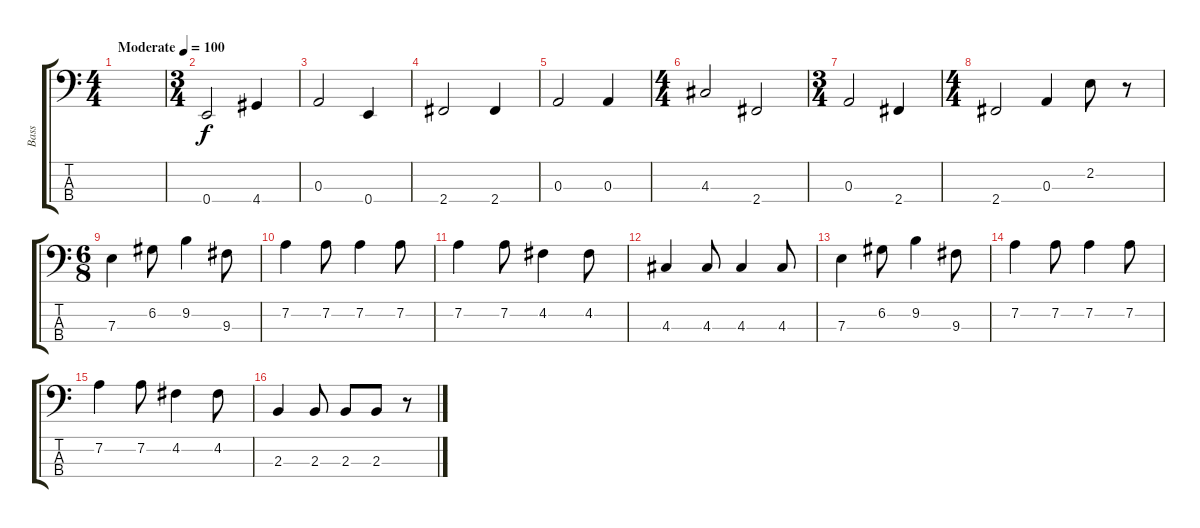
\track ("Bass" "Bass") {instrument electricbassfinger}
\staff {score tabs}
\tuning (G2 D2 A1 E1) {hide}
\ts (4 4)
\tempo (100 "Moderate")
\clef f4
\ks c
|
\ts (3 4)
0.4.2 4.4.4 |
0.3.2 0.4.4 |
2.4.2 2.4.4 |
0.3.2 0.3.4 |
\ts (4 4)
4.3.2 2.4.2 |
\ts (3 4)
0.3.2 2.4.4 |
\ts (4 4)
2.4.2 0.3.4 2.2.8 r.8 |
\ts (6 8)
7.3.4 6.2.8 9.2.4 9.3.8 |
7.2.4 7.2.8 7.2.4 7.2.8 |
7.2.4 7.2.8 4.2.4 4.2.8 |
4.3.4 4.3.8 4.3.4 4.3.8 |
7.3.4 6.2.8 9.2.4 9.3.8 |
7.2.4 7.2.8 7.2.4 7.2.8 |
7.2.4 7.2.8 4.2.4 4.2.8 |
2.3.4 2.3.8 2.3.8 2.3.8 r.8
